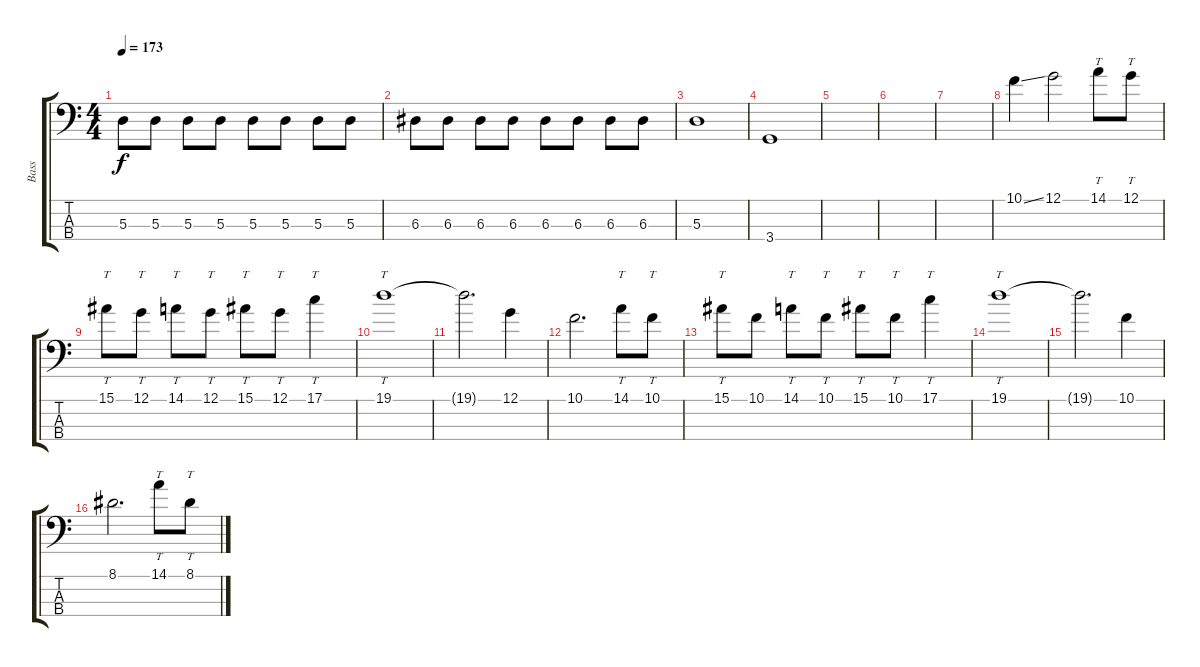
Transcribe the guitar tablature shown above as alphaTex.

\track ("Bass" "Bass") {instrument electricbassfinger}
\staff {score tabs}
\tuning (G2 D2 A1 E1) {hide}
\ts (4 4)
\tempo 173
\clef f4
\ks c
5.3.8{dy f} 5.3.8 5.3.8 5.3.8 5.3.8 5.3.8 5.3.8 5.3.8 |
6.3.8 6.3.8 6.3.8 6.3.8 6.3.8 6.3.8 6.3.8 6.3.8 |
5.3.1 |
3.4.1 |
|
|
|
10.1{ss}.4 12.1.2 14.1.8{tt} 12.1.8{tt} |
15.1.8{tt} 12.1.8{tt} 14.1.8{tt} 12.1.8{tt} 15.1.8{tt} 12.1.8{tt} 17.1.4{tt} |
19.1.1{tt} |
19.1{t}.2{d} 12.1.4 |
10.1.2{d} 14.1.8{tt} 10.1.8{tt} |
15.1.8{tt} 10.1.8 14.1.8{tt} 10.1.8{tt} 15.1.8{tt} 10.1.8{tt} 17.1.4{tt} |
19.1.1{tt} |
19.1{t}.2{d} 10.1.4 |
8.1.2{d} 14.1.8{tt} 8.1.8{tt}
